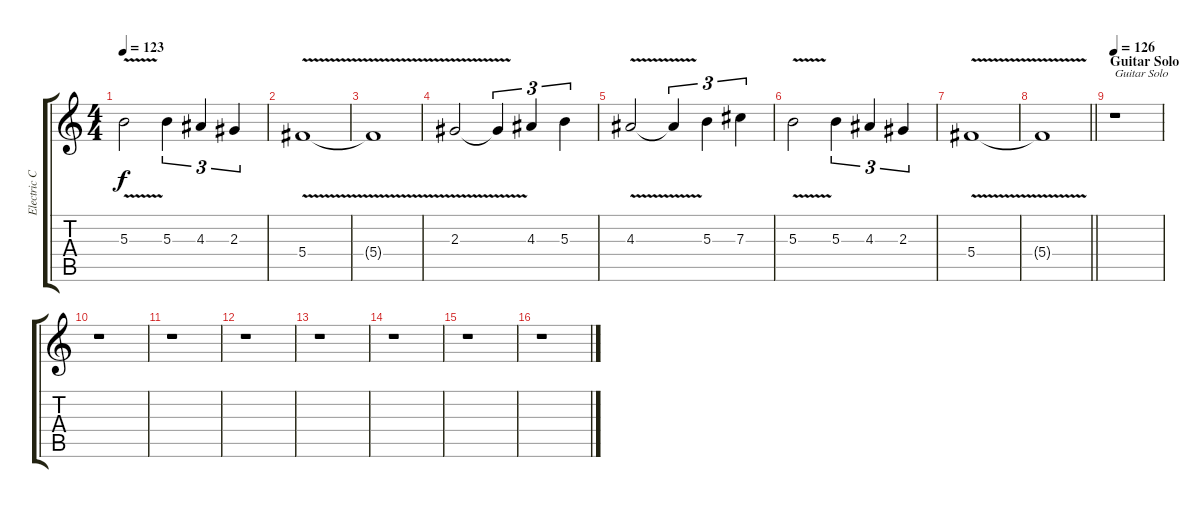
\track ("Electric Clean " "Electric C") {instrument electricguitarjazz}
\staff {score tabs}
\tuning (Eb4 Bb3 Gb3 Db3 Ab2 Eb2) {hide}
\ts (4 4)
\tempo 123
\clef g2
\ks c
5.3{v}.2{dy f} 5.3.4{tu (3 2)} 4.3.4{tu (3 2)} 2.3.4{tu (3 2)} |
5.4{v}.1 |
5.4{t}.1 |
2.3{v}.2 2.3{t}.4{tu (3 2)} 4.3.4{tu (3 2)} 5.3.4{tu (3 2)} |
4.3{v}.2 4.3{t}.4{tu (3 2)} 5.3.4{tu (3 2)} 7.3.4{tu (3 2)} |
5.3{v}.2 5.3.4{tu (3 2)} 4.3.4{tu (3 2)} 2.3.4{tu (3 2)} |
5.4{v}.1 |
\barLineRight lightlight
5.4{t}.1 |
\section ("" "Guitar Solo")
\tempo 126
r.1{txt "Guitar Solo"} |
r.1 |
r.1 |
r.1 |
r.1 |
r.1 |
r.1 |
r.1
